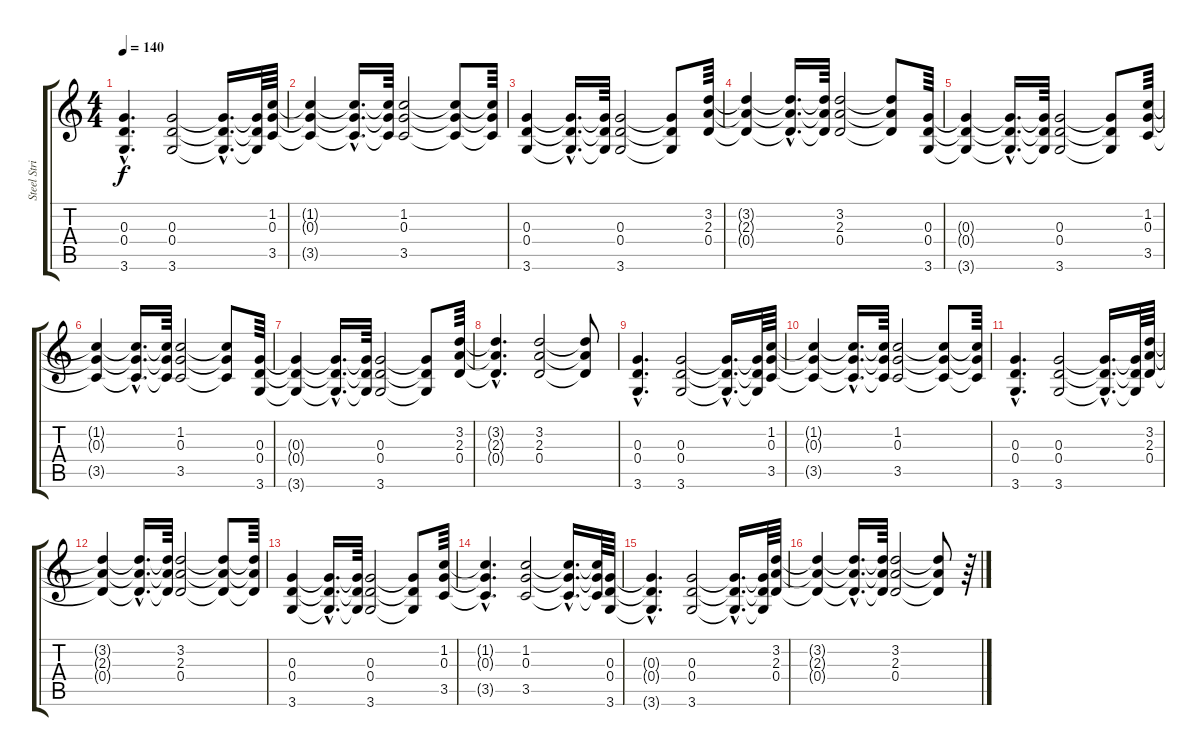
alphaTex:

\track ("Steel String" "Steel Stri") {instrument acousticguitarsteel}
\staff {score tabs}
\tuning (E4 B3 G3 D3 A2 E2) {hide}
\ts (4 4)
\tempo 140
\clef g2
\ks c
(0.3{hac t} 0.4{hac t} 3.6{hac t}).4{d dy f} (0.3 0.4 3.6).2 (0.3{hac t} 0.4{hac t} 3.6{hac t}).16{d} (0.3{t} 0.4{t} 3.6{t}).64 (1.2 0.3 3.5).64 |
(1.2{t} 0.3{t} 3.5{t}).4 (1.2{hac t} 0.3{hac t} 3.5{hac t}).16{d} (1.2{t} 0.3{t} 3.5{t}).64 (1.2 0.3 3.5).2 (1.2{t} 0.3{t} 3.5{t}).8 (1.2{t} 0.3{t} 3.5{t}).64 |
(0.3 0.4 3.6).4 (0.3{hac t} 0.4{hac t} 3.6{hac t}).16{d} (0.3{t} 0.4{t} 3.6{t}).64 (0.3 0.4 3.6).2 (0.3{t} 0.4{t} 3.6{t}).8 (3.2 2.3 0.4).64 |
(3.2{t} 2.3{t} 0.4{t}).4 (3.2{hac t} 2.3{hac t} 0.4{hac t}).16{d} (3.2{t} 2.3{t} 0.4{t}).64 (3.2 2.3 0.4).2 (3.2{t} 2.3{t} 0.4{t}).8 (0.3 0.4 3.6).64 |
(0.3{t} 0.4{t} 3.6{t}).4 (0.3{hac t} 0.4{hac t} 3.6{hac t}).16{d} (0.3{t} 0.4{t} 3.6{t}).64 (0.3 0.4 3.6).2 (0.3{t} 0.4{t} 3.6{t}).8 (1.2 0.3 3.5).64 |
(1.2{t} 0.3{t} 3.5{t}).4 (1.2{hac t} 0.3{hac t} 3.5{hac t}).16{d} (1.2{t} 0.3{t} 3.5{t}).64 (1.2 0.3 3.5).2 (1.2{t} 0.3{t} 3.5{t}).8 (0.3 0.4 3.6).64 |
(0.3{t} 0.4{t} 3.6{t}).4 (0.3{hac t} 0.4{hac t} 3.6{hac t}).16{d} (0.3{t} 0.4{t} 3.6{t}).64 (0.3 0.4 3.6).2 (0.3{t} 0.4{t} 3.6{t}).8 (3.2 2.3 0.4).64 |
(3.2{hac t} 2.3{hac t} 0.4{hac t}).4{d} (3.2 2.3 0.4).2 (3.2{t} 2.3{t} 0.4{t}).8 |
(0.3{hac} 0.4{hac} 3.6{hac}).4{d} (0.3 0.4 3.6).2 (0.3{hac t} 0.4{hac t} 3.6{hac t}).16{d} (0.3{t} 0.4{t} 3.6{t}).64 (1.2 0.3 3.5).64 |
(1.2{t} 0.3{t} 3.5{t}).4 (1.2{hac t} 0.3{hac t} 3.5{hac t}).16{d} (1.2{t} 0.3{t} 3.5{t}).64 (1.2 0.3 3.5).2 (1.2{t} 0.3{t} 3.5{t}).8 (1.2{t} 0.3{t} 3.5{t}).64 |
(0.3{hac} 0.4{hac} 3.6{hac}).4{d} (0.3 0.4 3.6).2 (0.3{hac t} 0.4{hac t} 3.6{hac t}).16{d} (0.3{t} 0.4{t} 3.6{t}).64 (3.2 2.3 0.4).64 |
(3.2{t} 2.3{t} 0.4{t}).4 (3.2{hac t} 2.3{hac t} 0.4{hac t}).16{d} (3.2{t} 2.3{t} 0.4{t}).64 (3.2 2.3 0.4).2 (3.2{t} 2.3{t} 0.4{t}).8 (3.2{t} 2.3{t} 0.4{t}).64 |
(0.3 0.4 3.6).4 (0.3{hac t} 0.4{hac t} 3.6{hac t}).16{d} (0.3{t} 0.4{t} 3.6{t}).64 (0.3 0.4 3.6).2 (0.3{t} 0.4{t} 3.6{t}).8 (1.2 0.3 3.5).64 |
(1.2{hac t} 0.3{hac t} 3.5{hac t}).4{d} (1.2 0.3 3.5).2 (1.2{hac t} 0.3{hac t} 3.5{hac t}).16{d} (1.2{t} 0.3{t} 3.5{t}).64 (0.3 0.4 3.6).64 |
(0.3{hac t} 0.4{hac t} 3.6{hac t}).4{d} (0.3 0.4 3.6).2 (0.3{hac t} 0.4{hac t} 3.6{hac t}).16{d} (0.3{t} 0.4{t} 3.6{t}).64 (3.2 2.3 0.4).64 |
(3.2{t} 2.3{t} 0.4{t}).4 (3.2{hac t} 2.3{hac t} 0.4{hac t}).16{d} (3.2{t} 2.3{t} 0.4{t}).64 (3.2 2.3 0.4).2 (3.2{t} 2.3{t} 0.4{t}).8 r.64
